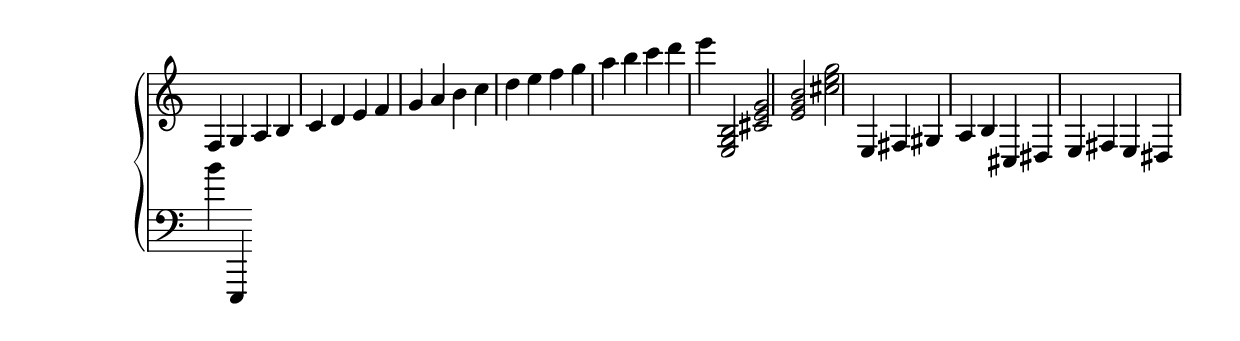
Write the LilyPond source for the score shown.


right_hand = {

  \clef treble
  \key c \major
  \time 4/4

  % Omit the base or treble clef
  % \omit Staff.Clef

  % Hide the time signature (e.g. 4/4)
  \omit Staff.TimeSignature

  % Hide the bar lines
  % \omit Score.BarLine

  % the highest and lowest notes in the right hand are e''' and f

  % the highest note in the treble clef is e'''
  % the lowest is f
  f g a  b  c' d' e' f' g' a' b' c'' d'' e'' f'' g'' a'' b'' c''' d''' e'''



  % Below middle c
  <e g b>2 <cis' e' g'>

  <e' g' b'>2 <cis'' e'' g''>


  e4   fis gis a b cis dis e fis e dis

  % <c, e g>2 <f bes c>
  % <f c' e g>1
}










left_hand = {

  \clef bass
  \key c \major
  \time 4/4

  \omit Staff.TimeSignature

   % the highest and lowest notes in the base are b' and e,,
   b'  e,,

}







\score {
  \new PianoStaff <<
    \new Staff = "RH"  <<
      \right_hand
    >>
    \new Staff = "LH" <<
      \left_hand
    >>
  >>
}














\header {
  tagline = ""  % removed
}
